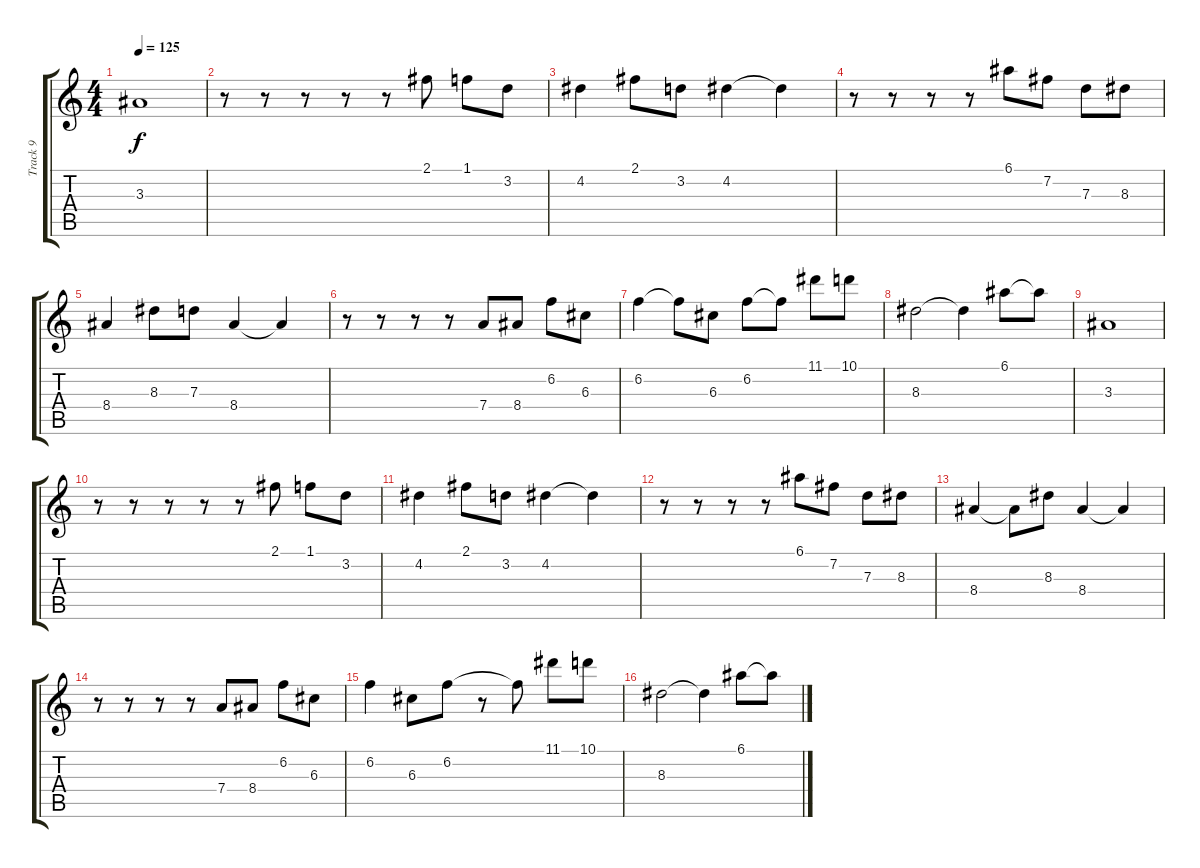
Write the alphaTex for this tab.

\track ("Track 9" "Track 9") {instrument guitarharmonics}
\staff {score tabs}
\tuning (E4 B3 G3 D3 A2 E2) {hide}
\ts (4 4)
\tempo 125
\clef g2
\ks c
3.3.1{dy f} |
r.8{instrument lead6voice} r.8 r.8 r.8 r.8 2.1.8 1.1.8 3.2.8 |
4.2.4{volume 13} 2.1.8 3.2.8 4.2.4 4.2{t}.4 |
r.8 r.8 r.8 r.8 6.1.8 7.2.8 7.3.8 8.3.8 |
8.4.4 8.3.8 7.3.8 8.4.4 8.4{t}.4 |
r.8 r.8 r.8 r.8 7.4.8 8.4.8 6.2.8 6.3.8 |
6.2.4 6.2{t}.8 6.3.8 6.2.8 6.2{t}.8 11.1.8 10.1.8 |
8.3.2 8.3{t}.4 6.1.8 6.1{t}.8 |
3.3.1 |
r.8{instrument overdrivenguitar} r.8 r.8 r.8 r.8 2.1.8 1.1.8 3.2.8 |
4.2.4 2.1.8 3.2.8 4.2.4 4.2{t}.4 |
r.8 r.8 r.8 r.8 6.1.8 7.2.8 7.3.8 8.3.8 |
8.4.4 8.4{t}.8 8.3.8 8.4.4 8.4{t}.4 |
r.8 r.8 r.8 r.8 7.4.8 8.4.8 6.2.8 6.3.8 |
6.2.4 6.3.8 6.2.8 r.8 6.2{t}.8 11.1.8 10.1.8 |
8.3.2 8.3{t}.4 6.1.8 6.1{t}.8
